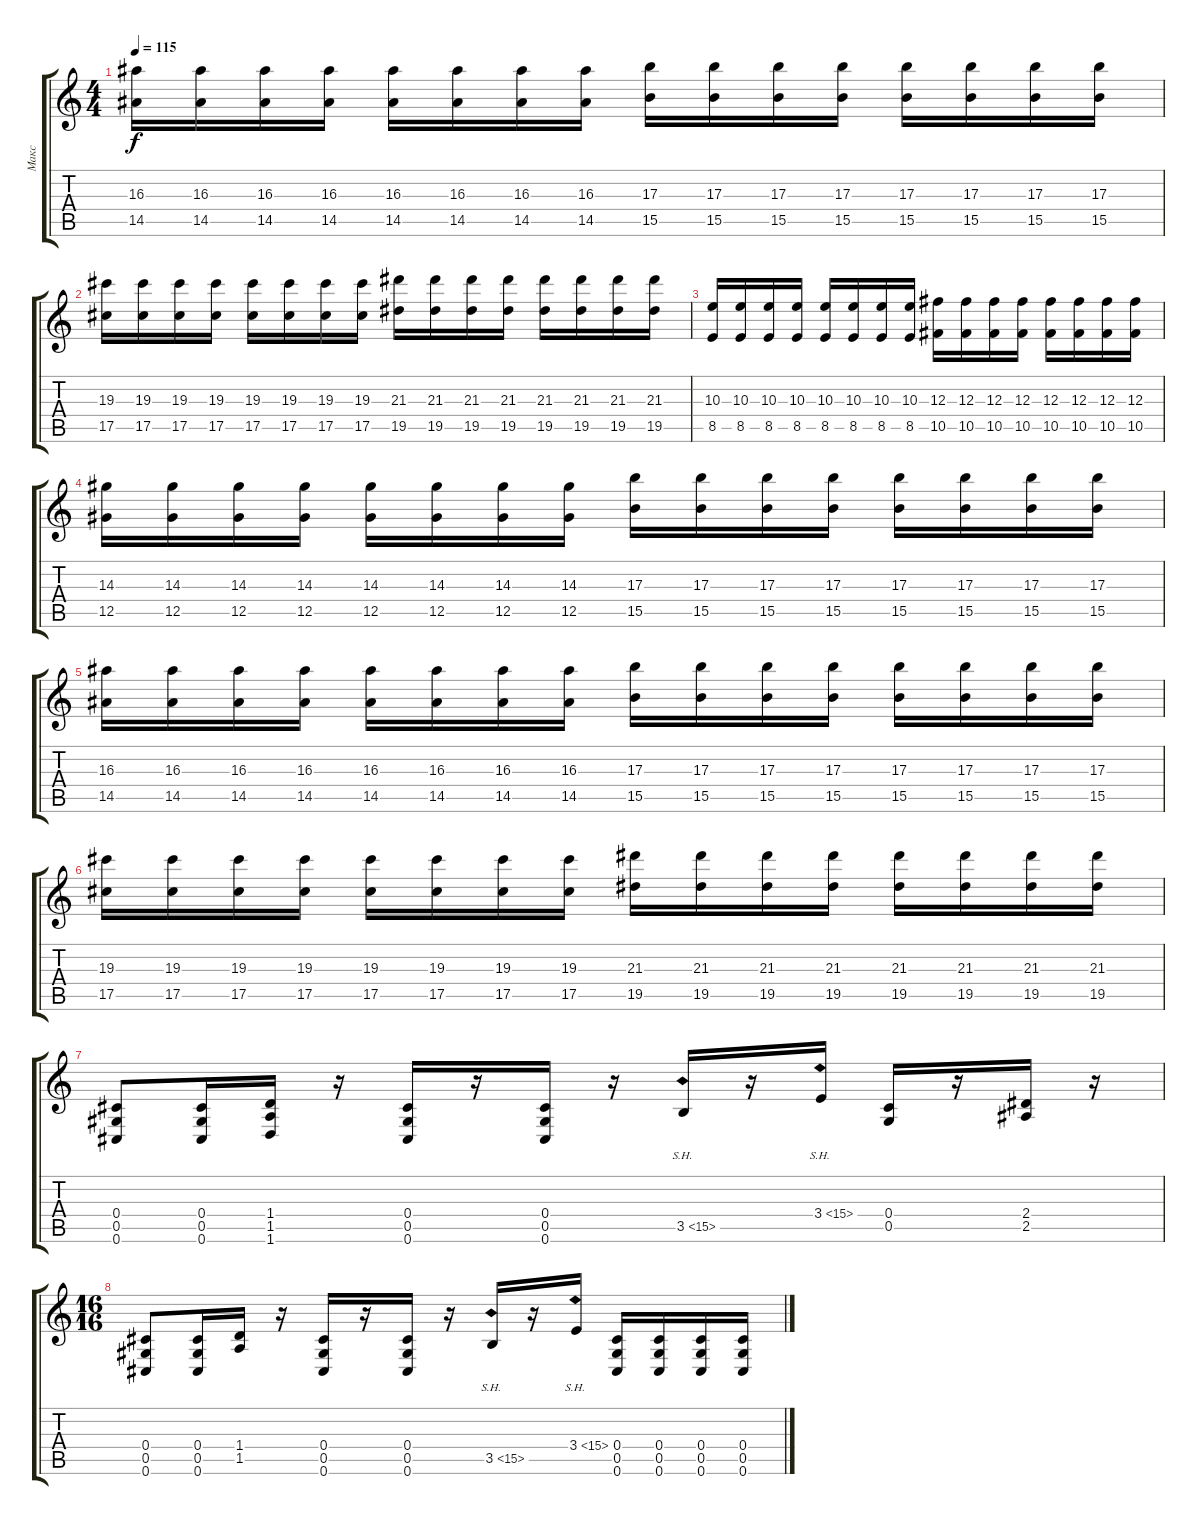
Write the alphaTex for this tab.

\track ("Макс" "Макс") {instrument overdrivenguitar}
\staff {score tabs}
\tuning (Eb4 Bb3 Gb3 Db3 Ab2 Db2) {hide}
\ts (4 4)
\tempo 115
\clef g2
\ks c
(16.3 14.5).16{dy f} (16.3 14.5).16 (16.3 14.5).16 (16.3 14.5).16 (16.3 14.5).16 (16.3 14.5).16 (16.3 14.5).16 (16.3 14.5).16 (17.3 15.5).16 (17.3 15.5).16 (17.3 15.5).16 (17.3 15.5).16 (17.3 15.5).16 (17.3 15.5).16 (17.3 15.5).16 (17.3 15.5).16 |
(19.3 17.5).16 (19.3 17.5).16 (19.3 17.5).16 (19.3 17.5).16 (19.3 17.5).16 (19.3 17.5).16 (19.3 17.5).16 (19.3 17.5).16 (21.3 19.5).16 (21.3 19.5).16 (21.3 19.5).16 (21.3 19.5).16 (21.3 19.5).16 (21.3 19.5).16 (21.3 19.5).16 (21.3 19.5).16 |
(10.3 8.5).16 (10.3 8.5).16 (10.3 8.5).16 (10.3 8.5).16 (10.3 8.5).16 (10.3 8.5).16 (10.3 8.5).16 (10.3 8.5).16 (12.3 10.5).16 (12.3 10.5).16 (12.3 10.5).16 (12.3 10.5).16 (12.3 10.5).16 (12.3 10.5).16 (12.3 10.5).16 (12.3 10.5).16 |
(14.3 12.5).16 (14.3 12.5).16 (14.3 12.5).16 (14.3 12.5).16 (14.3 12.5).16 (14.3 12.5).16 (14.3 12.5).16 (14.3 12.5).16 (17.3 15.5).16 (17.3 15.5).16 (17.3 15.5).16 (17.3 15.5).16 (17.3 15.5).16 (17.3 15.5).16 (17.3 15.5).16 (17.3 15.5).16 |
(16.3 14.5).16 (16.3 14.5).16 (16.3 14.5).16 (16.3 14.5).16 (16.3 14.5).16 (16.3 14.5).16 (16.3 14.5).16 (16.3 14.5).16 (17.3 15.5).16 (17.3 15.5).16 (17.3 15.5).16 (17.3 15.5).16 (17.3 15.5).16 (17.3 15.5).16 (17.3 15.5).16 (17.3 15.5).16 |
(19.3 17.5).16 (19.3 17.5).16 (19.3 17.5).16 (19.3 17.5).16 (19.3 17.5).16 (19.3 17.5).16 (19.3 17.5).16 (19.3 17.5).16 (21.3 19.5).16 (21.3 19.5).16 (21.3 19.5).16 (21.3 19.5).16 (21.3 19.5).16 (21.3 19.5).16 (21.3 19.5).16 (21.3 19.5).16 |
(0.4 0.5 0.6).8 (0.4 0.5 0.6).16 (1.4 1.5 1.6).16 r.16 (0.4 0.5 0.6).16 r.16 (0.4 0.5 0.6).16 r.16 3.5{sh 12}.16 r.16 3.4{sh 12}.16 (0.4 0.5).16 r.16 (2.4 2.5).16 r.16 |
\ts (16 16)
(0.4 0.5 0.6).8 (0.4 0.5 0.6).16 (1.4 1.5).16 r.16 (0.4 0.5 0.6).16 r.16 (0.4 0.5 0.6).16 r.16 3.5{sh 12}.16 r.16 3.4{sh 12}.16 (0.4 0.5 0.6).16 (0.4 0.5 0.6).16 (0.4 0.5 0.6).16 (0.4 0.5 0.6).16
